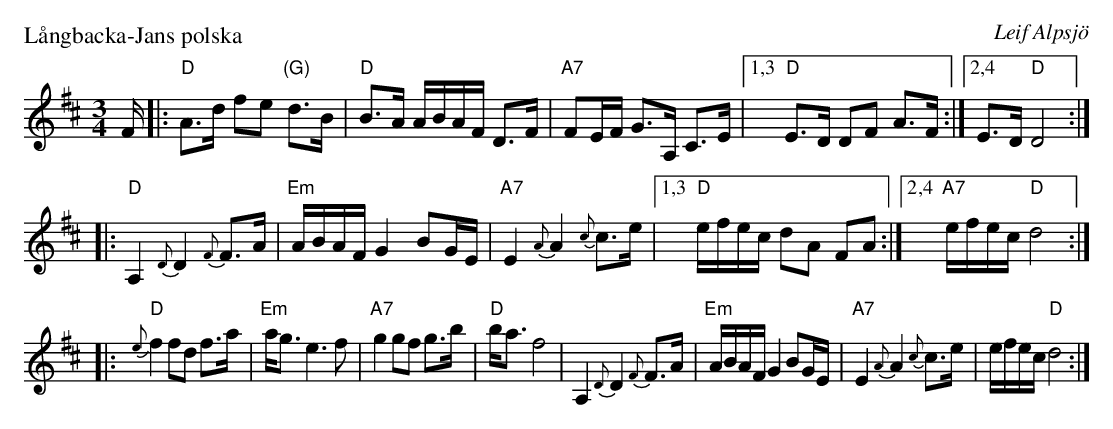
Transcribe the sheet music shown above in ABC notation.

X:1
P: L\aangbacka-Jans polska
O: Leif Alpsj\"o
M: 3/4
L: 1/16
K: D
F \
|: "D"A3d f2e2 "(G)"d3B \
| "D"B3A ABAF D3F \
| "A7"F2EF G3A, C3E \
|1,3 "D"E3D D2F2 A3F \
:|2,4 E3D "D"D8 :|
|: "D"A,4 {D}D4 {F}F3A \
| "Em"ABAF G4 B2GE \
| "A7"E4 {A}A4 {c}c3e \
|1,3 "D"efec d2A2 F2A2 \
:|2,4 "A7"efec "D"d8 :|
|: "D"{e}f4 f2d2 f3a \
| "Em"ag3 e6 f2 \
| "A7"g4 g2f2 g3b \
| "D"ba3 f8 \
| A,4 {D}D4 {F}F3A \
| "Em"ABAF G4 B2GE \
| "A7"E4 {A}A4 {c}c3e \
| efec "D"d8 :|
